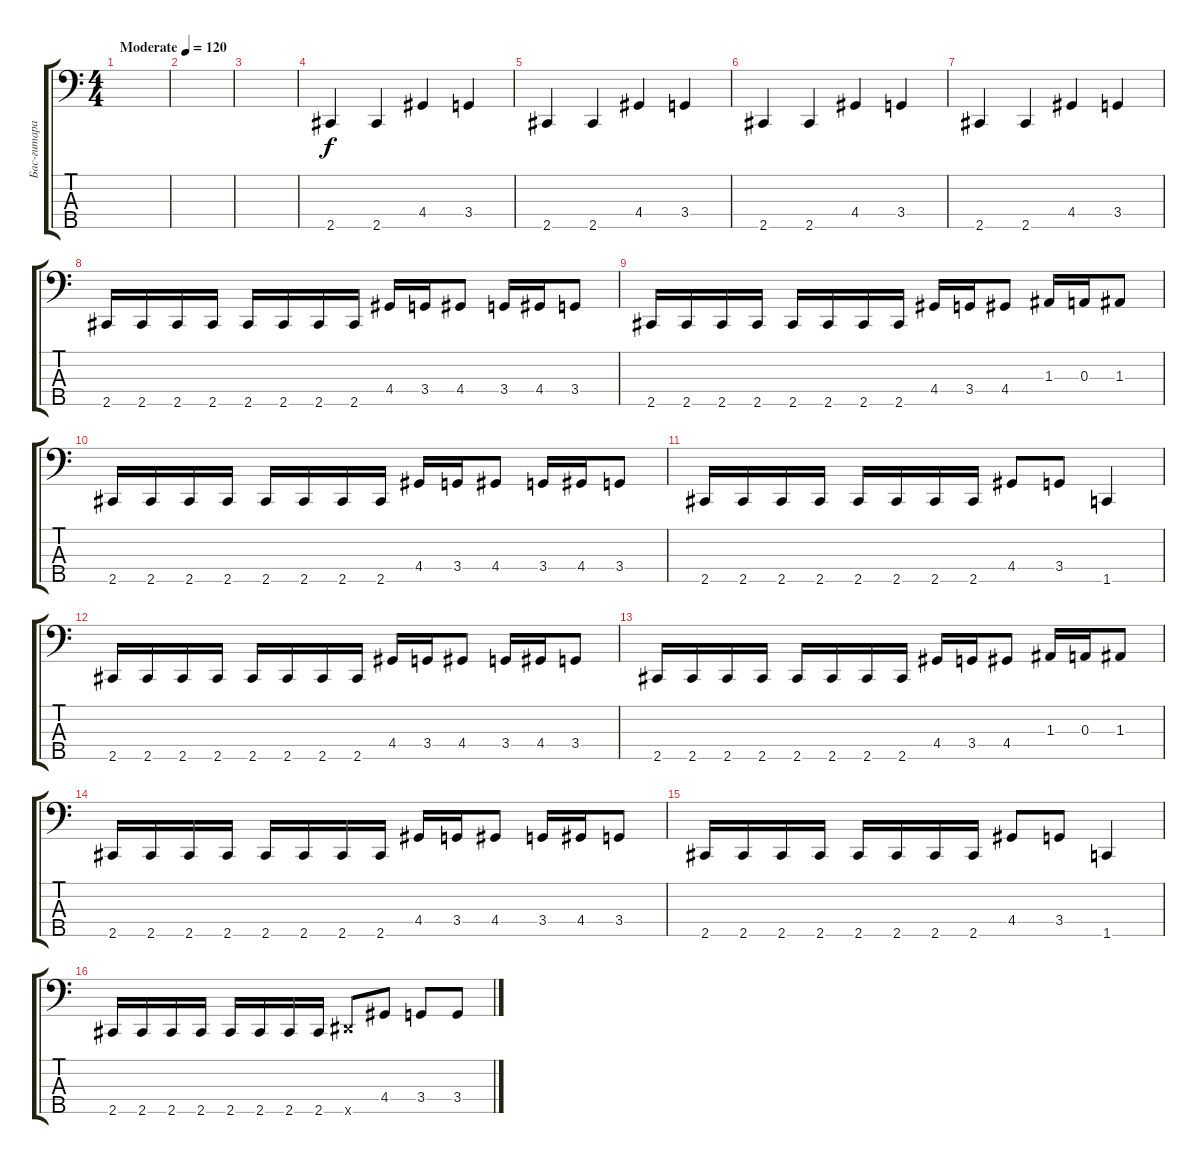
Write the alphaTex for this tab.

\track ("Бас-гитара (Вортекс)" "Бас-гитара") {instrument electricbassfinger}
\staff {score tabs}
\tuning (G2 D2 A1 E1 B0) {hide}
\ts (4 4)
\tempo (120 "Moderate")
\clef f4
\ks c
|
|
|
2.5.4 2.5.4 4.4.4 3.4.4 |
2.5.4 2.5.4 4.4.4 3.4.4 |
2.5.4 2.5.4 4.4.4 3.4.4 |
2.5.4 2.5.4 4.4.4 3.4.4 |
2.5.16 2.5.16 2.5.16 2.5.16 2.5.16 2.5.16 2.5.16 2.5.16 4.4.16 3.4.16 4.4.8 3.4.16 4.4.16 3.4.8 |
2.5.16 2.5.16 2.5.16 2.5.16 2.5.16 2.5.16 2.5.16 2.5.16 4.4.16 3.4.16 4.4.8 1.3.16 0.3.16 1.3.8 |
2.5.16 2.5.16 2.5.16 2.5.16 2.5.16 2.5.16 2.5.16 2.5.16 4.4.16 3.4.16 4.4.8 3.4.16 4.4.16 3.4.8 |
2.5.16 2.5.16 2.5.16 2.5.16 2.5.16 2.5.16 2.5.16 2.5.16 4.4.8 3.4.8 1.5.4 |
2.5.16 2.5.16 2.5.16 2.5.16 2.5.16 2.5.16 2.5.16 2.5.16 4.4.16 3.4.16 4.4.8 3.4.16 4.4.16 3.4.8 |
2.5.16 2.5.16 2.5.16 2.5.16 2.5.16 2.5.16 2.5.16 2.5.16 4.4.16 3.4.16 4.4.8 1.3.16 0.3.16 1.3.8 |
2.5.16 2.5.16 2.5.16 2.5.16 2.5.16 2.5.16 2.5.16 2.5.16 4.4.16 3.4.16 4.4.8 3.4.16 4.4.16 3.4.8 |
2.5.16 2.5.16 2.5.16 2.5.16 2.5.16 2.5.16 2.5.16 2.5.16 4.4.8 3.4.8 1.5.4 |
2.5.16 2.5.16 2.5.16 2.5.16 2.5.16 2.5.16 2.5.16 2.5.16 4.5{x}.8 4.4.8 3.4.8 3.4.8
